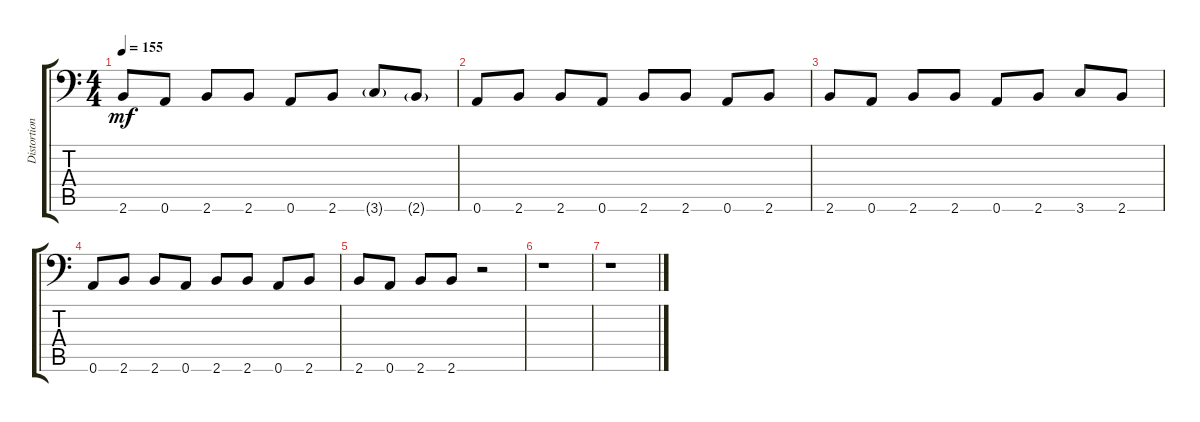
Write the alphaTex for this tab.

\track ("Distortion Guitar" "Distortion") {instrument distortionguitar}
\staff {score tabs}
\tuning (B3 Gb3 D3 A2 E2 A1) {hide}
\ts (4 4)
\tempo 155
\clef f4
\ks c
2.6.8{dy mf} 0.6.8 2.6.8 2.6.8 0.6.8 2.6.8 3.6{g}.8 2.6{g}.8 |
0.6.8 2.6.8 2.6.8 0.6.8 2.6.8 2.6.8 0.6.8 2.6.8 |
2.6.8 0.6.8 2.6.8 2.6.8 0.6.8 2.6.8 3.6.8 2.6.8 |
0.6.8 2.6.8 2.6.8 0.6.8 2.6.8 2.6.8 0.6.8 2.6.8 |
2.6.8 0.6.8 2.6.8 2.6.8 r.2 |
r.1 |
r.1
